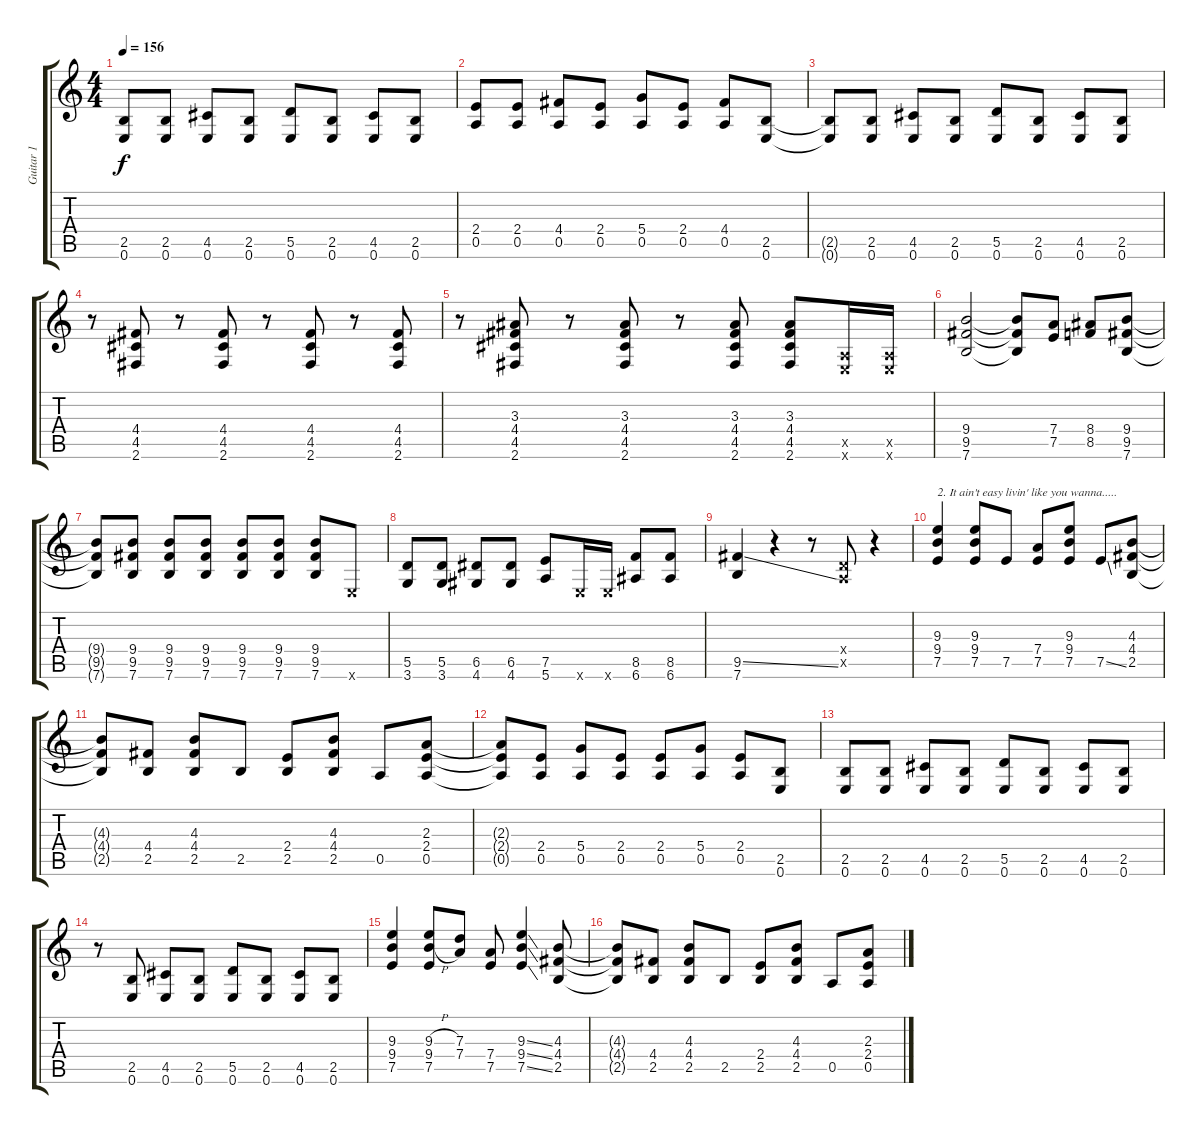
\track ("Guitar 1" "Guitar 1") {instrument overdrivenguitar}
\staff {score tabs}
\tuning (E4 B3 G3 D3 A2 E2) {hide}
\ts (4 4)
\tempo 156
\clef g2
\ks c
(2.5 0.6).8{dy f} (2.5 0.6).8 (4.5 0.6).8 (2.5 0.6).8 (5.5 0.6).8 (2.5 0.6).8 (4.5 0.6).8 (2.5 0.6).8 |
(2.4 0.5).8 (2.4 0.5).8 (4.4 0.5).8 (2.4 0.5).8 (5.4 0.5).8 (2.4 0.5).8 (4.4 0.5).8 (2.5 0.6).8 |
(2.5{t} 0.6{t}).8 (2.5 0.6).8 (4.5 0.6).8 (2.5 0.6).8 (5.5 0.6).8 (2.5 0.6).8 (4.5 0.6).8 (2.5 0.6).8 |
r.8 (4.4 4.5 2.6).8 r.8 (4.4 4.5 2.6).8 r.8 (4.4 4.5 2.6).8 r.8 (4.4 4.5 2.6).8 |
r.8 (3.3 4.4 4.5 2.6).8 r.8 (3.3 4.4 4.5 2.6).8 r.8 (3.3 4.4 4.5 2.6).8 (3.3 4.4 4.5 2.6).8 (0.5{x} 0.6{x}).16 (0.5{x} 0.6{x}).16 |
(9.4 9.5 7.6).2 (9.4{t} 9.5{t} 7.6{t}).8 (7.4 7.5).8 (8.4 8.5).8 (9.4 9.5 7.6).8 |
(9.4{t} 9.5{t} 7.6{t}).8 (9.4 9.5 7.6).8 (9.4 9.5 7.6).8 (9.4 9.5 7.6).8 (9.4 9.5 7.6).8 (9.4 9.5 7.6).8 (9.4 9.5 7.6).8 0.6{x}.8 |
(5.5 3.6).8 (5.5 3.6).8 (6.5 4.6).8 (6.5 4.6).8 (7.5 5.6).8 0.6{x}.16 0.6{x}.16 (8.5 6.6).8 (8.5 6.6).8 |
(9.5{ss} 7.6).4 r.4 r.8 (0.4{x} 0.5{x}).8 r.4 |
(9.3 9.4 7.5).4{txt "2. It ain't easy livin' like you wanna....."} (9.3 9.4 7.5).8 7.5.8 (7.4 7.5).8 (9.3 9.4 7.5).8 7.5{ss}.8 (4.3 4.4 2.5).8 |
(4.3{t} 4.4{t} 2.5{t}).8 (4.4 2.5).8 (4.3 4.4 2.5).8 2.5.8 (2.4 2.5).8 (4.3 4.4 2.5).8 0.5.8 (2.3 2.4 0.5).8 |
(2.3{t} 2.4{t} 0.5{t}).8 (2.4 0.5).8 (5.4 0.5).8 (2.4 0.5).8 (2.4 0.5).8 (5.4 0.5).8 (2.4 0.5).8 (2.5 0.6).8 |
(2.5 0.6).8 (2.5 0.6).8 (4.5 0.6).8 (2.5 0.6).8 (5.5 0.6).8 (2.5 0.6).8 (4.5 0.6).8 (2.5 0.6).8 |
r.8 (2.5 0.6).8 (4.5 0.6).8 (2.5 0.6).8 (5.5 0.6).8 (2.5 0.6).8 (4.5 0.6).8 (2.5 0.6).8 |
(9.3 9.4 7.5).4 (9.3{h} 9.4{h} 7.5).8 (7.3 7.4).8 (7.4 7.5).8 (9.3{ss} 9.4{ss} 7.5{ss}).4 (4.3 4.4 2.5).8 |
(4.3{t} 4.4{t} 2.5{t}).8 (4.4 2.5).8 (4.3 4.4 2.5).8 2.5.8 (2.4 2.5).8 (4.3 4.4 2.5).8 0.5.8 (2.3 2.4 0.5).8
